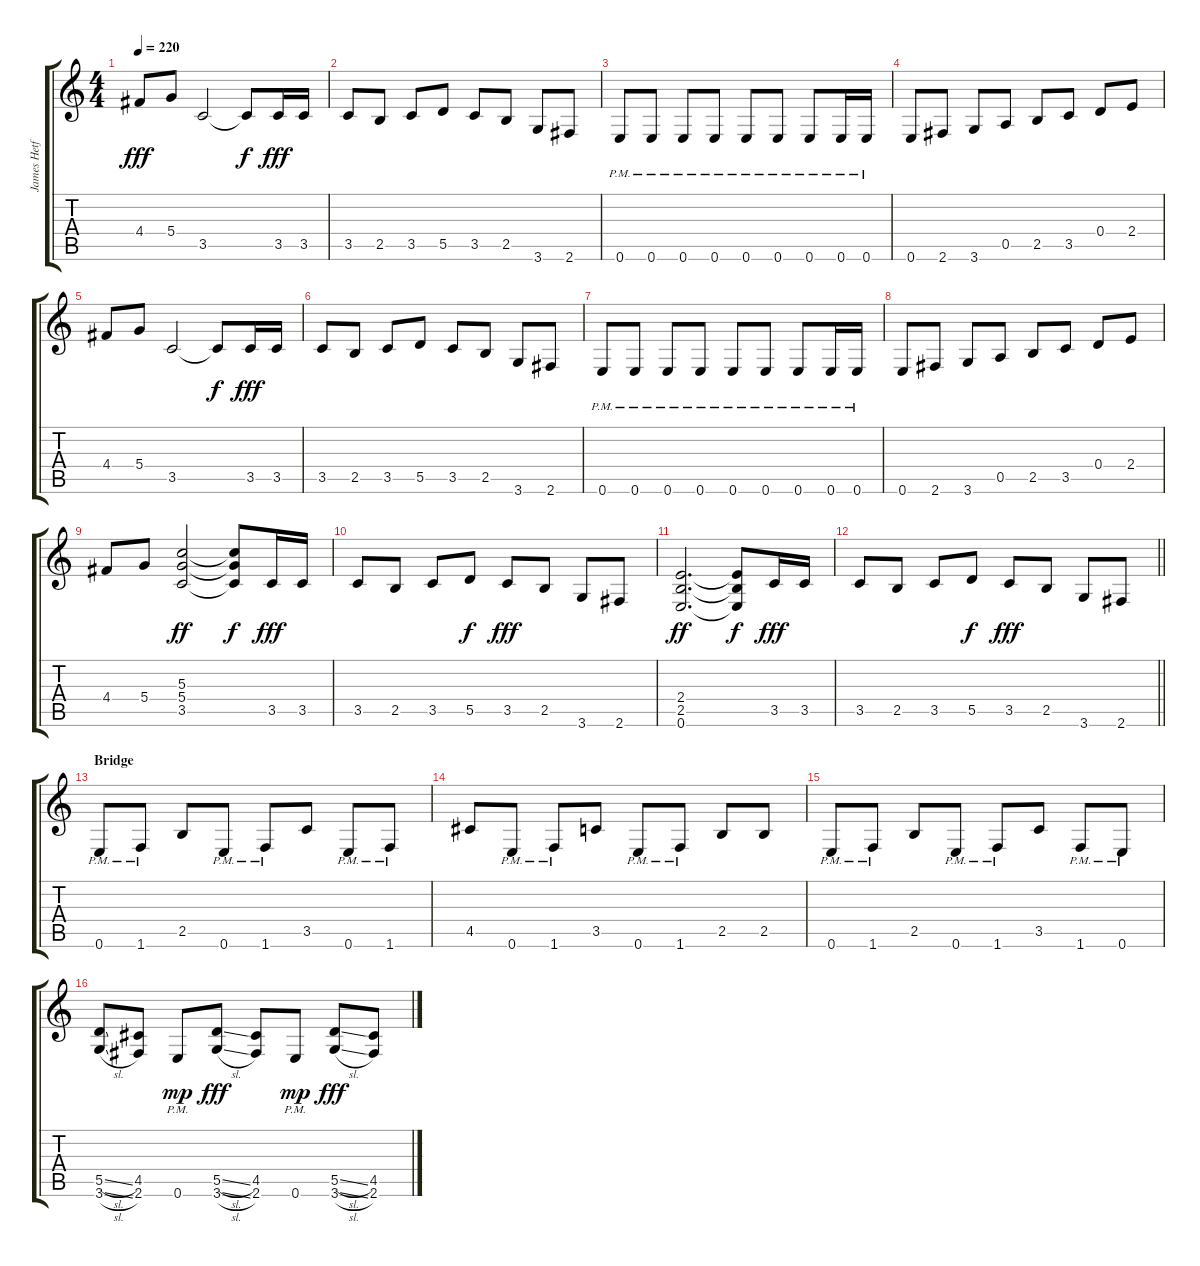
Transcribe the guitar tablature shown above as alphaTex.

\track ("James Hetfield" "James Hetf") {instrument distortionguitar}
\staff {score tabs}
\tuning (E4 B3 G3 D3 A2 E2) {hide}
\ts (4 4)
\tempo 220
\clef g2
\ks c
4.4.8{dy fff} 5.4.8 3.5.2 3.5{t}.8{dy f} 3.5.16{dy fff} 3.5.16 |
3.5.8 2.5.8 3.5.8 5.5.8 3.5.8 2.5.8 3.6.8 2.6.8 |
0.6{pm}.8 0.6{pm}.8 0.6{pm}.8 0.6{pm}.8 0.6{pm}.8 0.6{pm}.8 0.6{pm}.8 0.6{pm}.16 0.6{pm}.16 |
0.6.8 2.6.8 3.6.8 0.5.8 2.5.8 3.5.8 0.4.8 2.4.8 |
4.4.8 5.4.8 3.5.2 3.5{t}.8{dy f} 3.5.16{dy fff} 3.5.16 |
3.5.8 2.5.8 3.5.8 5.5.8 3.5.8 2.5.8 3.6.8 2.6.8 |
0.6{pm}.8 0.6{pm}.8 0.6{pm}.8 0.6{pm}.8 0.6{pm}.8 0.6{pm}.8 0.6{pm}.8 0.6{pm}.16 0.6{pm}.16 |
0.6.8 2.6.8 3.6.8 0.5.8 2.5.8 3.5.8 0.4.8 2.4.8 |
4.4.8 5.4.8 (5.3 5.4 3.5).2{dy ff} (5.3{t} 5.4{t} 3.5{t}).8{dy f} 3.5.16{dy fff} 3.5.16 |
3.5.8 2.5.8 3.5.8 5.5.8{dy f} 3.5.8{dy fff} 2.5.8 3.6.8 2.6.8 |
(2.4 2.5 0.6).2{d dy ff} (2.4{t} 2.5{t} 0.6{t}).8{dy f} 3.5.16{dy fff} 3.5.16 |
\barLineRight lightlight
3.5.8 2.5.8 3.5.8 5.5.8{dy f} 3.5.8{dy fff} 2.5.8 3.6.8 2.6.8 |
\section ("" "Bridge")
0.6{pm}.8 1.6{pm}.8 2.5.8 0.6{pm}.8 1.6{pm}.8 3.5.8 0.6{pm}.8 1.6{pm}.8 |
4.5.8 0.6{pm}.8 1.6{pm}.8 3.5.8 0.6{pm}.8 1.6{pm}.8 2.5.8 2.5.8 |
0.6{pm}.8 1.6{pm}.8 2.5.8 0.6{pm}.8 1.6{pm}.8 3.5.8 1.6{pm}.8 0.6{pm}.8 |
(5.5{sl} 3.6{sl}).8 (4.5 2.6).8 0.6{pm}.8{dy mp} (5.5{sl} 3.6{sl}).8{dy fff} (4.5 2.6).8 0.6{pm}.8{dy mp} (5.5{sl} 3.6{sl}).8{dy fff} (4.5 2.6).8
